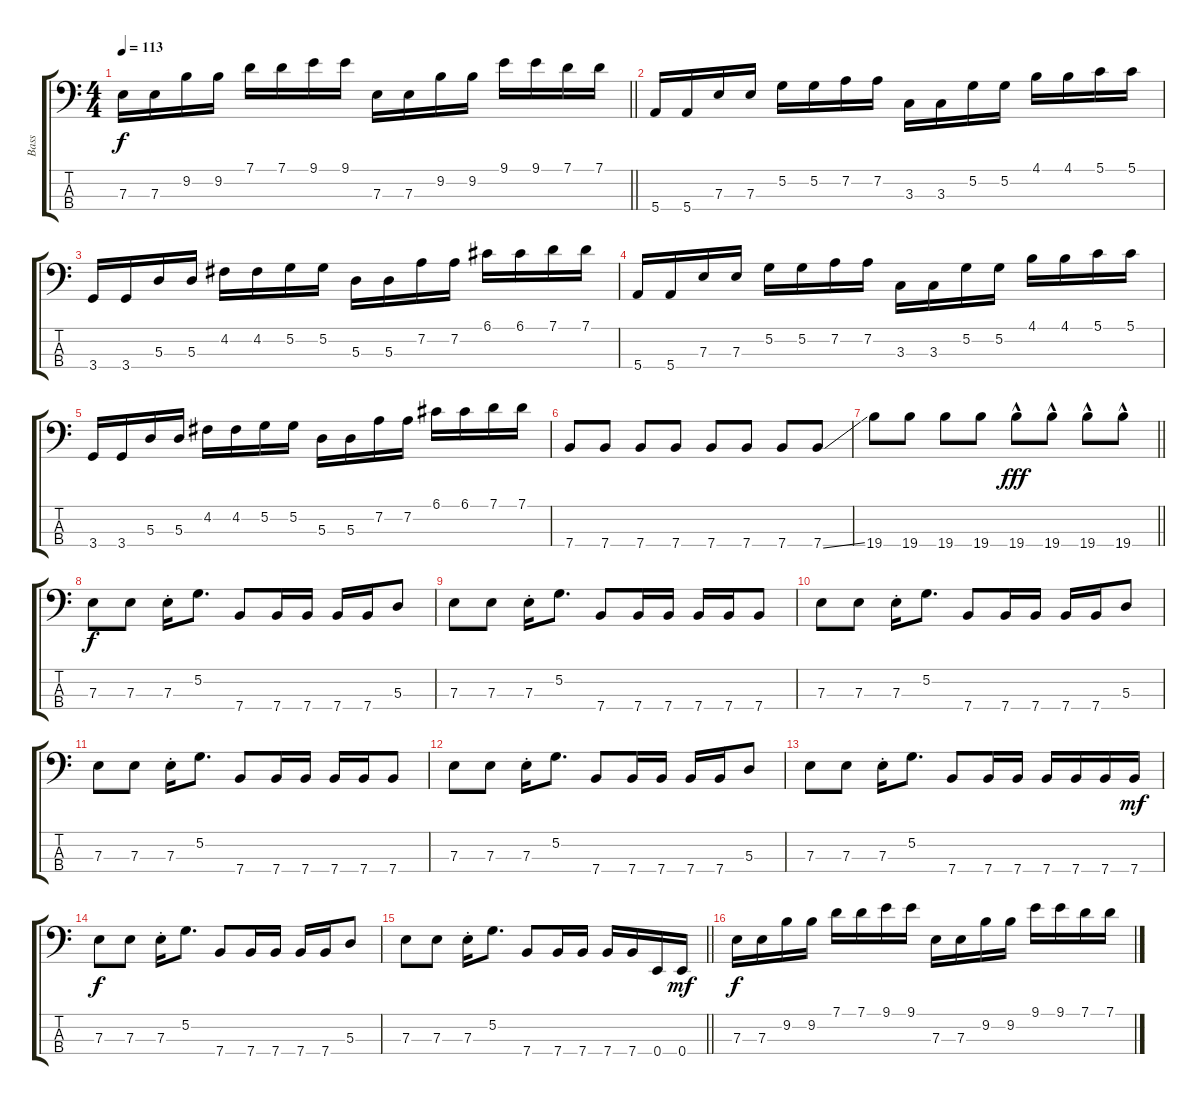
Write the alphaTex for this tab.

\track ("Bass" "Bass") {instrument slapbass1}
\staff {score tabs}
\tuning (G2 D2 A1 E1) {hide}
\ts (4 4)
\tempo 113
\clef f4
\barLineRight lightlight
\ks c
7.3.16{dy f} 7.3.16 9.2.16 9.2.16 7.1.16 7.1.16 9.1.16 9.1.16 7.3.16 7.3.16 9.2.16 9.2.16 9.1.16 9.1.16 7.1.16 7.1.16 |
5.4.16 5.4.16 7.3.16 7.3.16 5.2.16 5.2.16 7.2.16 7.2.16 3.3.16 3.3.16 5.2.16 5.2.16 4.1.16 4.1.16 5.1.16 5.1.16 |
3.4.16 3.4.16 5.3.16 5.3.16 4.2.16 4.2.16 5.2.16 5.2.16 5.3.16 5.3.16 7.2.16 7.2.16 6.1.16 6.1.16 7.1.16 7.1.16 |
5.4.16 5.4.16 7.3.16 7.3.16 5.2.16 5.2.16 7.2.16 7.2.16 3.3.16 3.3.16 5.2.16 5.2.16 4.1.16 4.1.16 5.1.16 5.1.16 |
3.4.16 3.4.16 5.3.16 5.3.16 4.2.16 4.2.16 5.2.16 5.2.16 5.3.16 5.3.16 7.2.16 7.2.16 6.1.16 6.1.16 7.1.16 7.1.16 |
7.4.8 7.4.8 7.4.8 7.4.8 7.4.8 7.4.8 7.4.8 7.4{ss}.8 |
\barLineRight lightlight
19.4.8 19.4.8 19.4.8 19.4.8 19.4{hac}.8{dy fff} 19.4{hac}.8 19.4{hac}.8 19.4{hac}.8 |
7.3.8{dy f} 7.3.8 7.3{st}.16 5.2.8{d} 7.4.8 7.4.16 7.4.16 7.4.16 7.4.16 5.3.8 |
7.3.8 7.3.8 7.3{st}.16 5.2.8{d} 7.4.8 7.4.16 7.4.16 7.4.16 7.4.16 7.4.8 |
7.3.8 7.3.8 7.3{st}.16 5.2.8{d} 7.4.8 7.4.16 7.4.16 7.4.16 7.4.16 5.3.8 |
7.3.8 7.3.8 7.3{st}.16 5.2.8{d} 7.4.8 7.4.16 7.4.16 7.4.16 7.4.16 7.4.8 |
7.3.8 7.3.8 7.3{st}.16 5.2.8{d} 7.4.8 7.4.16 7.4.16 7.4.16 7.4.16 5.3.8 |
7.3.8 7.3.8 7.3{st}.16 5.2.8{d} 7.4.8 7.4.16 7.4.16 7.4.16 7.4.16 7.4.16 7.4.16{dy mf} |
7.3.8{dy f} 7.3.8 7.3{st}.16 5.2.8{d} 7.4.8 7.4.16 7.4.16 7.4.16 7.4.16 5.3.8 |
\barLineRight lightlight
7.3.8 7.3.8 7.3{st}.16 5.2.8{d} 7.4.8 7.4.16 7.4.16 7.4.16 7.4.16 0.4.16 0.4.16{dy mf} |
7.3.16{dy f} 7.3.16 9.2.16 9.2.16 7.1.16 7.1.16 9.1.16 9.1.16 7.3.16 7.3.16 9.2.16 9.2.16 9.1.16 9.1.16 7.1.16 7.1.16
